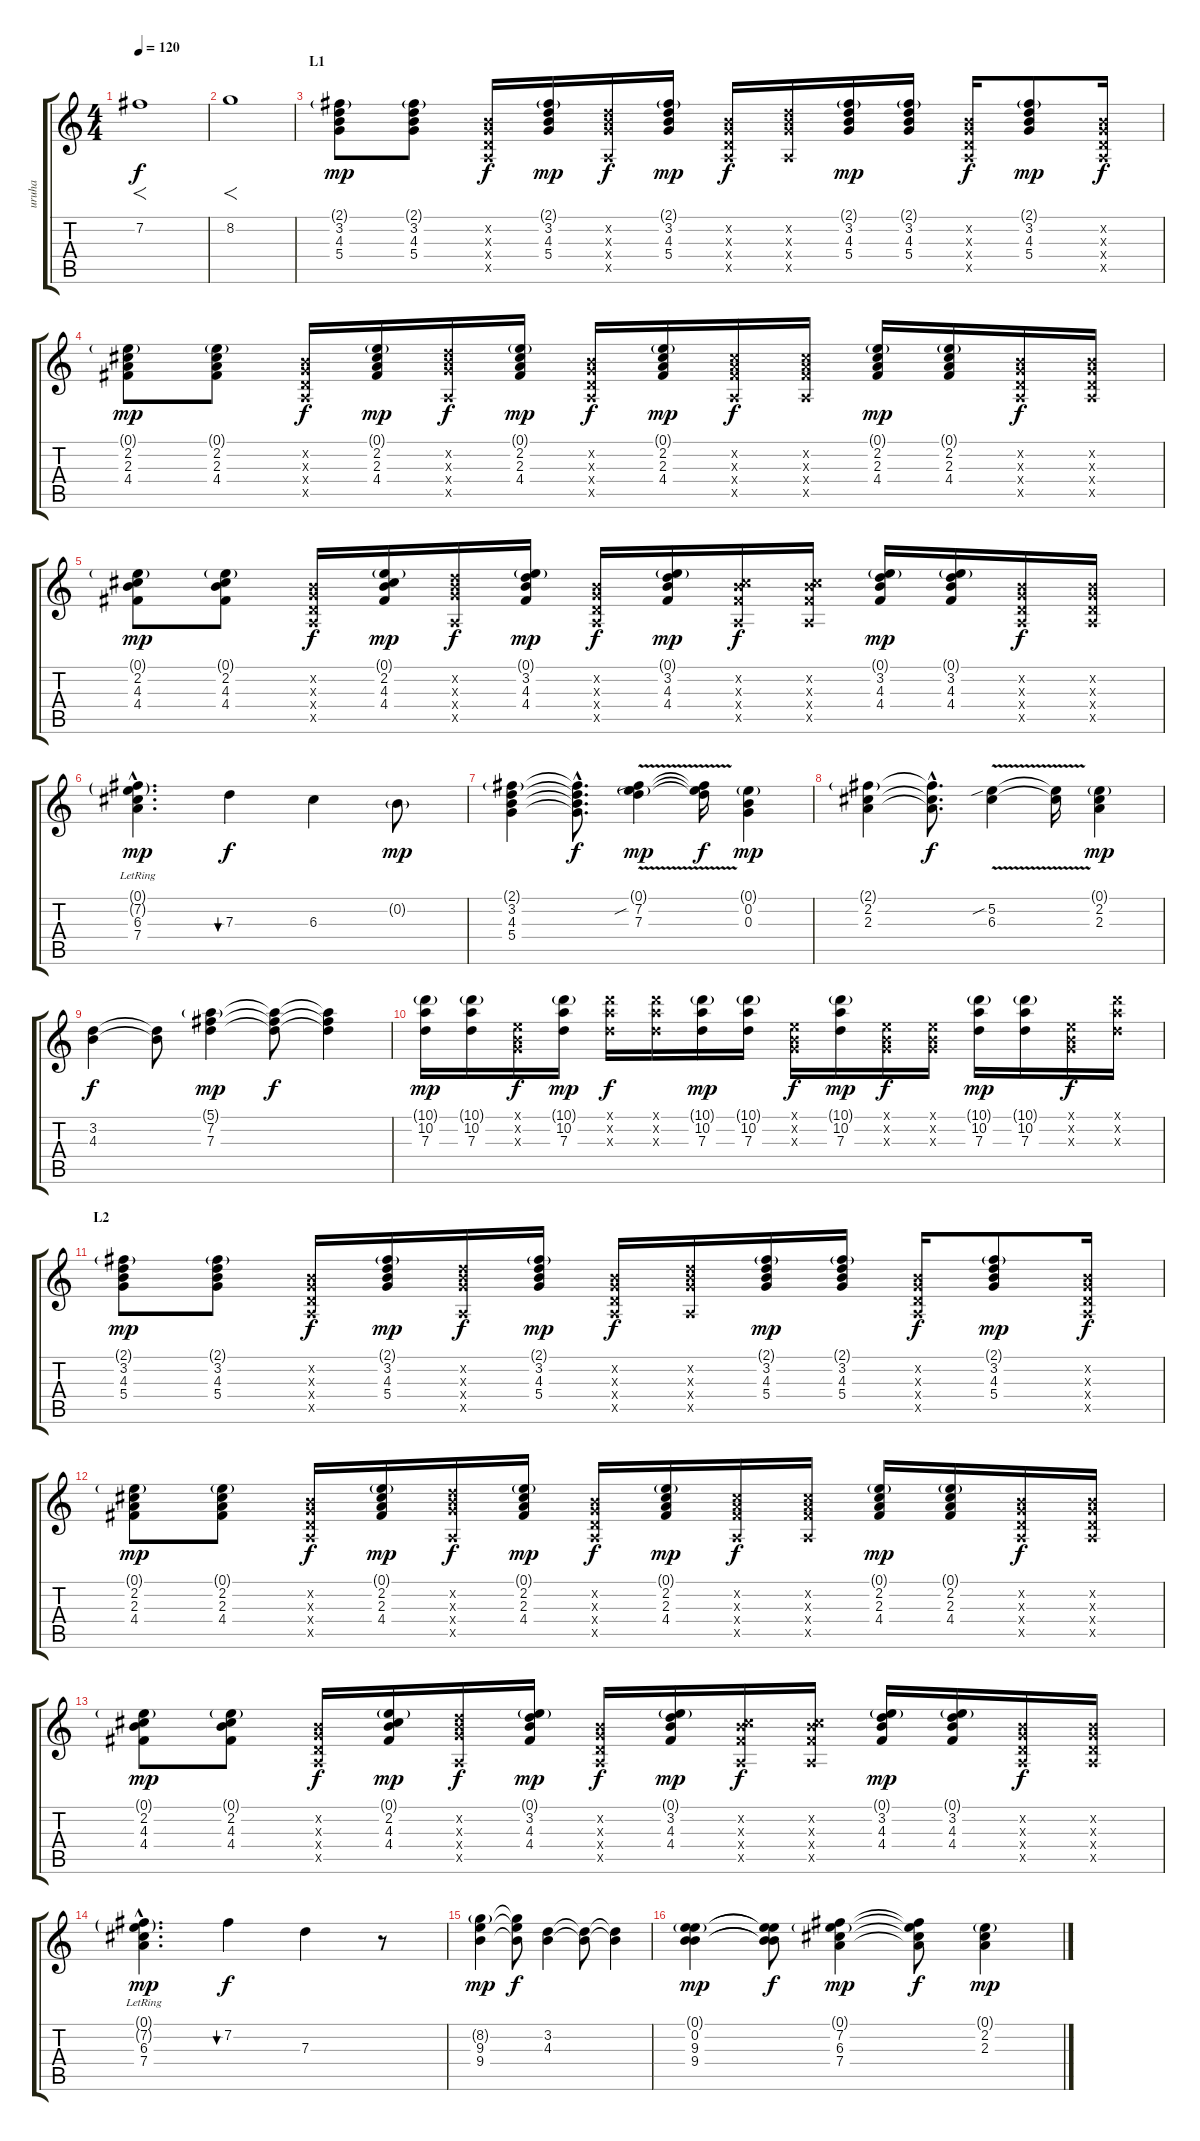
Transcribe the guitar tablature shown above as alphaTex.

\track ("uruha" "uruha") {instrument distortionguitar}
\staff {score tabs}
\tuning (E4 B3 G3 D3 A2 E2) {hide}
\ts (4 4)
\tempo 120
\clef g2
\ks c
7.2.1{f dy f} |
8.2.1{f} |
\section ("" "L1")
(2.1{g} 3.2 4.3 5.4).8{dy mp volume 11} (2.1{g} 3.2 4.3 5.4).8 (0.2{x} 0.3{x} 0.4{x} 0.5{x}).16{dy f} (2.1{g} 3.2 4.3 5.4).16{dy mp} (3.2{x} 4.3{x} 5.4{x} 0.5{x}).16{dy f} (2.1{g} 3.2 4.3 5.4).16{dy mp} (0.2{x} 0.3{x} 0.4{x} 0.5{x}).16{dy f} (3.2{x} 4.3{x} 5.4{x} 0.5{x}).16 (2.1{g} 3.2 4.3 5.4).16{dy mp} (2.1{g} 3.2 4.3 5.4).16 (0.2{x} 0.3{x} 0.4{x} 0.5{x}).16{dy f} (2.1{g} 3.2 4.3 5.4).8{dy mp} (0.2{x} 0.3{x} 0.4{x} 0.5{x}).16{dy f} |
(0.1{g} 2.2 2.3 4.4).8{dy mp volume 12} (0.1{g} 2.2 2.3 4.4).8 (0.2{x} 0.3{x} 0.4{x} 0.5{x}).16{dy f} (0.1{g} 2.2 2.3 4.4).16{dy mp} (3.2{x} 4.3{x} 5.4{x} 0.5{x}).16{dy f} (0.1{g} 2.2 2.3 4.4).16{dy mp} (0.2{x} 0.3{x} 0.4{x} 0.5{x}).16{dy f} (0.1{g} 2.2 2.3 4.4).16{dy mp} (2.2{x} 2.3{x} 4.4{x} 0.5{x}).16{dy f} (2.2{x} 2.3{x} 4.4{x} 0.5{x}).16 (0.1{g} 2.2 2.3 4.4).16{dy mp} (0.1{g} 2.2 2.3 4.4).16 (0.2{x} 0.3{x} 0.4{x} 0.5{x}).16{dy f} (0.2{x} 0.3{x} 0.4{x} 0.5{x}).16 |
(0.1{g} 2.2 4.3 4.4).8{dy mp volume 12} (0.1{g} 2.2 4.3 4.4).8 (0.2{x} 0.3{x} 0.4{x} 0.5{x}).16{dy f} (0.1{g} 2.2 4.3 4.4).16{dy mp} (3.2{x} 4.3{x} 5.4{x} 0.5{x}).16{dy f} (0.1{g} 3.2 4.3 4.4).16{dy mp} (0.2{x} 0.3{x} 0.4{x} 0.5{x}).16{dy f} (0.1{g} 3.2 4.3 4.4).16{dy mp} (2.2{x} 4.3{x} 4.4{x} 0.5{x}).16{dy f} (2.2{x} 4.3{x} 4.4{x} 0.5{x}).16 (0.1{g} 3.2 4.3 4.4).16{dy mp} (0.1{g} 3.2 4.3 4.4).16 (0.2{x} 0.3{x} 0.4{x} 0.5{x}).16{dy f} (0.2{x} 0.3{x} 0.4{x} 0.5{x}).16 |
(0.1{g hac} 7.2{g hac} 6.3{hac lr} 7.4{hac lr}).4{d dy mp volume 12} 7.3.4{bu 120 dy f} 6.3.4 0.2{g}.8{dy mp} |
(2.1{g} 3.2 4.3 5.4).4 (2.1{hac t} 3.2{hac t} 4.3{hac t} 5.4{hac t}).8{d dy f} (0.1{g} 7.2{sib} 7.3{v}).4{dy mp} (0.1{t} 7.2{t} 7.3{t}).16{dy f} (0.1{g} 0.2 0.3).4{dy mp} |
(2.1{g} 2.2 2.3).4 (2.1{hac t} 2.2{hac t} 2.3{hac t}).8{d dy f} (5.2{sib} 6.3{v}).4 (5.2{t} 6.3{t}).16 (0.1{g} 2.2 2.3).4{dy mp} |
(3.2 4.3).4{dy f} (3.2{t} 4.3{t}).8 (5.1{g} 7.2 7.3).4{dy mp} (5.1{t} 7.2{t} 7.3{t}).8{dy f} (5.1{t} 7.2{t} 7.3{t}).4 |
(10.1{g} 10.2 7.3).16{dy mp} (10.1{g} 10.2 7.3).16 (0.1{x} 0.2{x} 0.3{x}).16{dy f} (10.1{g} 10.2 7.3).16{dy mp} (10.1{x} 10.2{x} 7.3{x}).16{dy f} (10.1{x} 10.2{x} 7.3{x}).16 (10.1{g} 10.2 7.3).16{dy mp} (10.1{g} 10.2 7.3).16 (0.1{x} 0.2{x} 0.3{x}).16{dy f} (10.1{g} 10.2 7.3).16{dy mp} (0.1{x} 0.2{x} 0.3{x}).16{dy f} (0.1{x} 0.2{x} 0.3{x}).16 (10.1{g} 10.2 7.3).16{dy mp} (10.1{g} 10.2 7.3).16 (0.1{x} 0.2{x} 0.3{x}).16{dy f} (10.1{x} 10.2{x} 7.3{x}).16 |
\section ("" "L2")
(2.1{g} 3.2 4.3 5.4).8{dy mp volume 11} (2.1{g} 3.2 4.3 5.4).8 (0.2{x} 0.3{x} 0.4{x} 0.5{x}).16{dy f} (2.1{g} 3.2 4.3 5.4).16{dy mp} (3.2{x} 4.3{x} 5.4{x} 0.5{x}).16{dy f} (2.1{g} 3.2 4.3 5.4).16{dy mp} (0.2{x} 0.3{x} 0.4{x} 0.5{x}).16{dy f} (3.2{x} 4.3{x} 5.4{x} 0.5{x}).16 (2.1{g} 3.2 4.3 5.4).16{dy mp} (2.1{g} 3.2 4.3 5.4).16 (0.2{x} 0.3{x} 0.4{x} 0.5{x}).16{dy f} (2.1{g} 3.2 4.3 5.4).8{dy mp} (0.2{x} 0.3{x} 0.4{x} 0.5{x}).16{dy f} |
(0.1{g} 2.2 2.3 4.4).8{dy mp volume 12} (0.1{g} 2.2 2.3 4.4).8 (0.2{x} 0.3{x} 0.4{x} 0.5{x}).16{dy f} (0.1{g} 2.2 2.3 4.4).16{dy mp} (3.2{x} 4.3{x} 5.4{x} 0.5{x}).16{dy f} (0.1{g} 2.2 2.3 4.4).16{dy mp} (0.2{x} 0.3{x} 0.4{x} 0.5{x}).16{dy f} (0.1{g} 2.2 2.3 4.4).16{dy mp} (2.2{x} 2.3{x} 4.4{x} 0.5{x}).16{dy f} (2.2{x} 2.3{x} 4.4{x} 0.5{x}).16 (0.1{g} 2.2 2.3 4.4).16{dy mp} (0.1{g} 2.2 2.3 4.4).16 (0.2{x} 0.3{x} 0.4{x} 0.5{x}).16{dy f} (0.2{x} 0.3{x} 0.4{x} 0.5{x}).16 |
(0.1{g} 2.2 4.3 4.4).8{dy mp volume 12} (0.1{g} 2.2 4.3 4.4).8 (0.2{x} 0.3{x} 0.4{x} 0.5{x}).16{dy f} (0.1{g} 2.2 4.3 4.4).16{dy mp} (3.2{x} 4.3{x} 5.4{x} 0.5{x}).16{dy f} (0.1{g} 3.2 4.3 4.4).16{dy mp} (0.2{x} 0.3{x} 0.4{x} 0.5{x}).16{dy f} (0.1{g} 3.2 4.3 4.4).16{dy mp} (2.2{x} 4.3{x} 4.4{x} 0.5{x}).16{dy f} (2.2{x} 4.3{x} 4.4{x} 0.5{x}).16 (0.1{g} 3.2 4.3 4.4).16{dy mp} (0.1{g} 3.2 4.3 4.4).16 (0.2{x} 0.3{x} 0.4{x} 0.5{x}).16{dy f} (0.2{x} 0.3{x} 0.4{x} 0.5{x}).16 |
(0.1{g hac} 7.2{g hac} 6.3{hac lr} 7.4{hac lr}).4{d dy mp volume 12} 7.2.4{bu 120 dy f} 7.3.4 r.8 |
(8.2{g} 9.3 9.4).4{dy mp} (8.2{t} 9.3{t} 9.4{t}).8{dy f} (3.2 4.3).4 (3.2{t} 4.3{t}).8 (3.2{t} 4.3{t}).4 |
(0.1{g} 0.2 9.3 9.4).4{dy mp} (0.1{t} 0.2{t} 9.3{t} 9.4{t}).8{dy f} (0.1{g} 7.2 6.3 7.4).4{dy mp} (0.1{t} 7.2{t} 6.3{t} 7.4{t}).8{dy f} (0.1{g} 2.2 2.3).4{dy mp}
